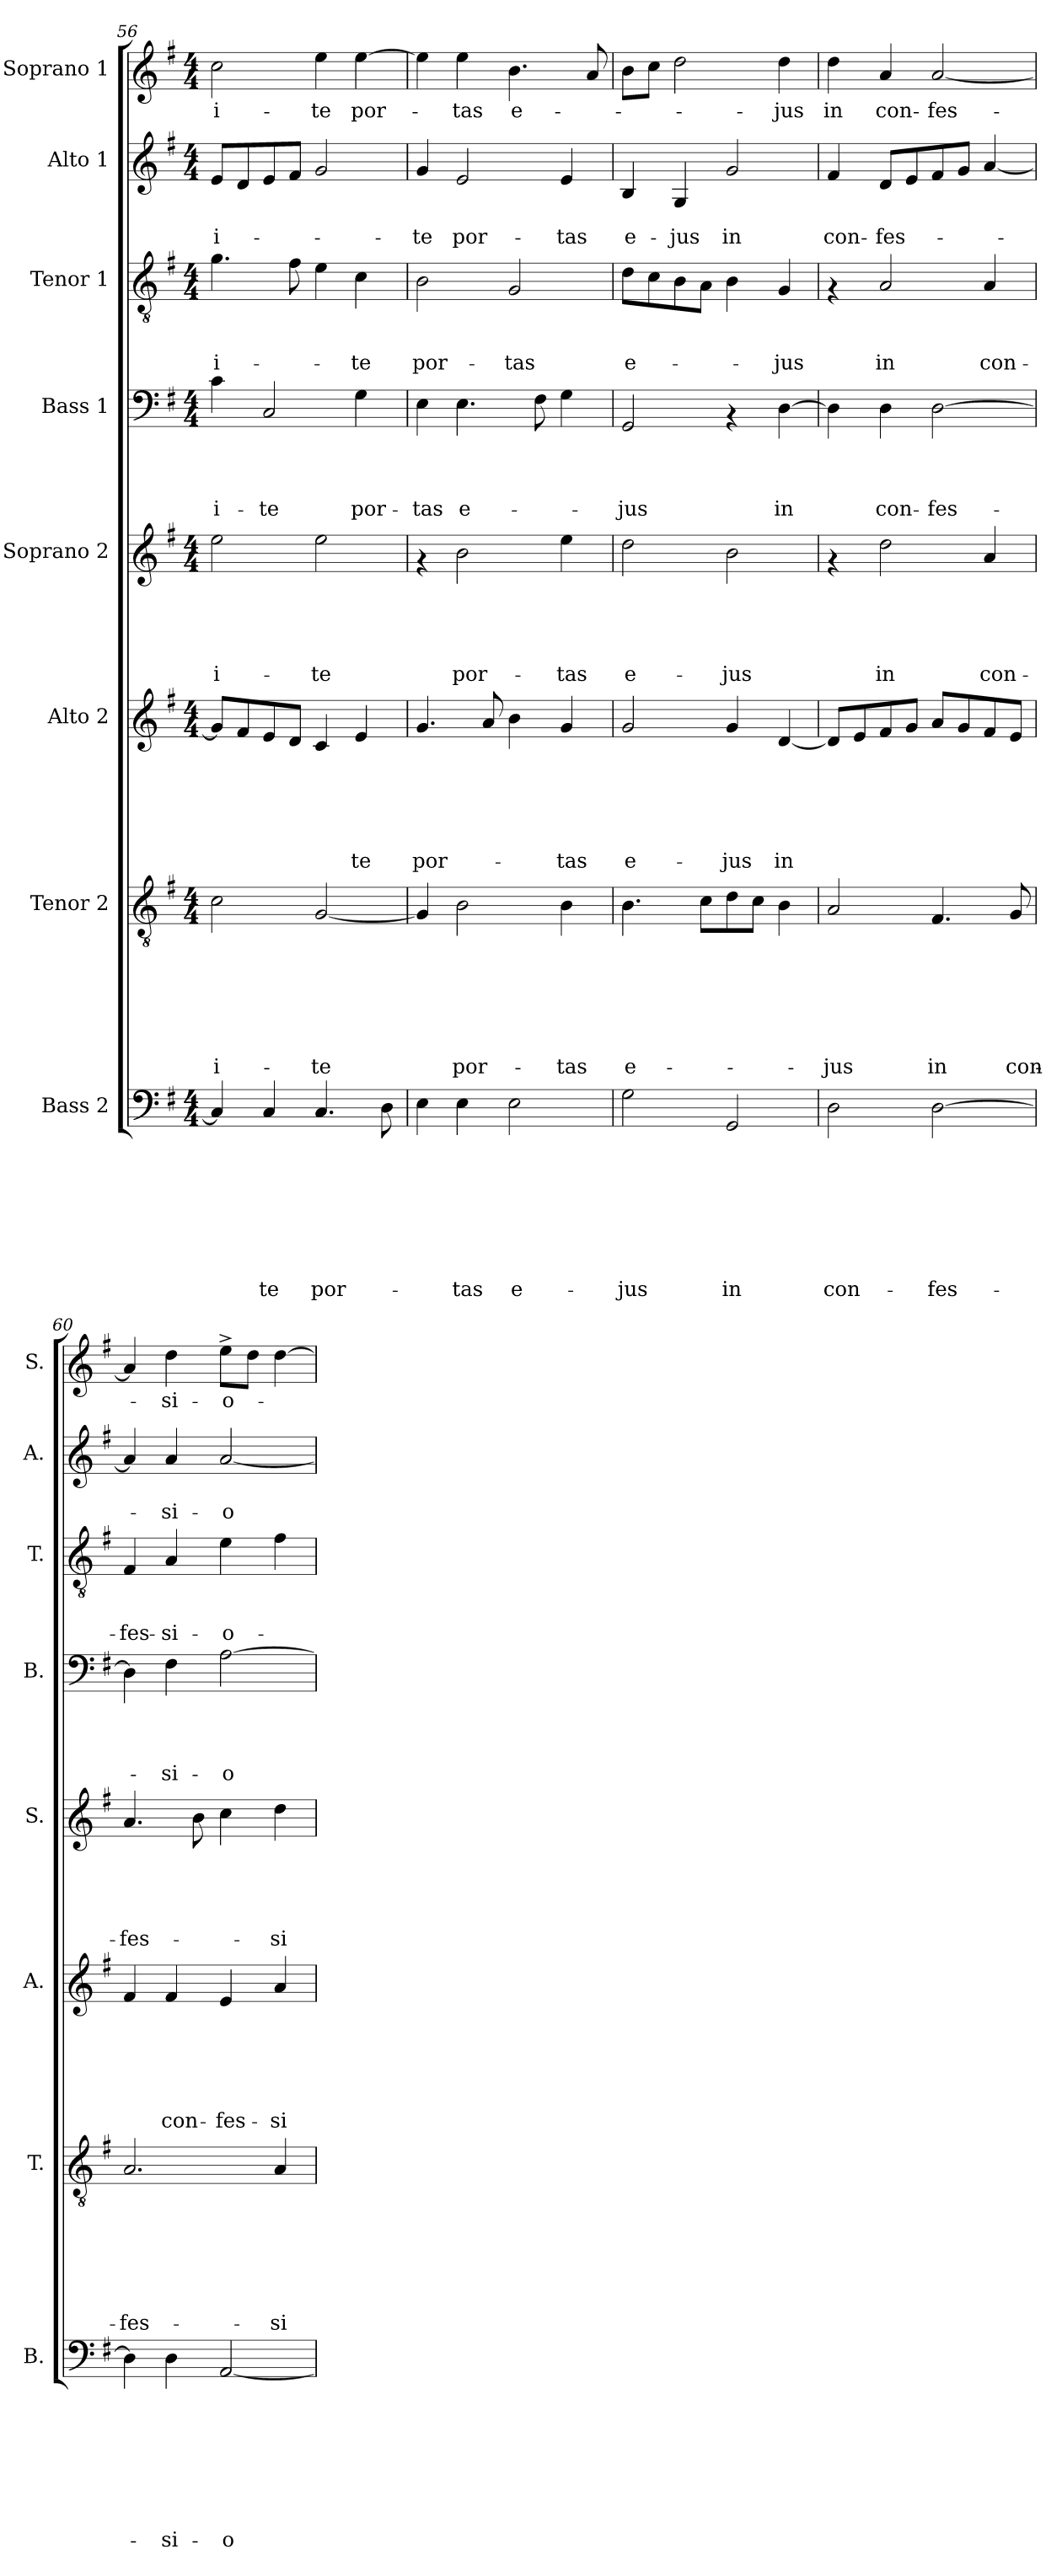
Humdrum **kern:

**kern	**text	**text	**text	**text	**text	**text	**text	**text	**kern	**text	**text	**text	**text	**text	**text	**text	**kern	**text	**text	**text	**text	**text	**text	**kern	**text	**text	**text	**text	**text	**kern	**text	**text	**text	**text	**kern	**text	**text	**text	**kern	**text	**text	**kern	**text
*part8	*part8	*part8	*part8	*part8	*part8	*part8	*part8	*part8	*part7	*part7	*part7	*part7	*part7	*part7	*part7	*part7	*part6	*part6	*part6	*part6	*part6	*part6	*part6	*part5	*part5	*part5	*part5	*part5	*part5	*part4	*part4	*part4	*part4	*part4	*part3	*part3	*part3	*part3	*part2	*part2	*part2	*part1	*part1
*staff8	*staff8	*staff8	*staff8	*staff8	*staff8	*staff8	*staff8	*staff8	*staff7	*staff7	*staff7	*staff7	*staff7	*staff7	*staff7	*staff7	*staff6	*staff6	*staff6	*staff6	*staff6	*staff6	*staff6	*staff5	*staff5	*staff5	*staff5	*staff5	*staff5	*staff4	*staff4	*staff4	*staff4	*staff4	*staff3	*staff3	*staff3	*staff3	*staff2	*staff2	*staff2	*staff1	*staff1
*I"Bass 2	*	*	*	*	*	*	*	*	*I"Tenor 2	*	*	*	*	*	*	*	*I"Alto 2	*	*	*	*	*	*	*I"Soprano 2	*	*	*	*	*	*I"Bass 1	*	*	*	*	*I"Tenor 1	*	*	*	*I"Alto 1	*	*	*I"Soprano 1	*
*I'B.	*	*	*	*	*	*	*	*	*I'T.	*	*	*	*	*	*	*	*I'A.	*	*	*	*	*	*	*I'S.	*	*	*	*	*	*I'B.	*	*	*	*	*I'T.	*	*	*	*I'A.	*	*	*I'S.	*
*clefF4	*	*	*	*	*	*	*	*	*clefGv2	*	*	*	*	*	*	*	*clefG2	*	*	*	*	*	*	*clefG2	*	*	*	*	*	*clefF4	*	*	*	*	*clefGv2	*	*	*	*clefG2	*	*	*clefG2	*
*k[f#]	*	*	*	*	*	*	*	*	*k[f#]	*	*	*	*	*	*	*	*k[f#]	*	*	*	*	*	*	*k[f#]	*	*	*	*	*	*k[f#]	*	*	*	*	*k[f#]	*	*	*	*k[f#]	*	*	*k[f#]	*
*G:	*	*	*	*	*	*	*	*	*G:	*	*	*	*	*	*	*	*G:	*	*	*	*	*	*	*G:	*	*	*	*	*	*G:	*	*	*	*	*G:	*	*	*	*G:	*	*	*G:	*
*M4/4	*	*	*	*	*	*	*	*	*M4/4	*	*	*	*	*	*	*	*M4/4	*	*	*	*	*	*	*M4/4	*	*	*	*	*	*M4/4	*	*	*	*	*M4/4	*	*	*	*M4/4	*	*	*M4/4	*
=56	=56	=56	=56	=56	=56	=56	=56	=56	=56	=56	=56	=56	=56	=56	=56	=56	=56	=56	=56	=56	=56	=56	=56	=56	=56	=56	=56	=56	=56	=56	=56	=56	=56	=56	=56	=56	=56	=56	=56	=56	=56	=56	=56
!	!	!	!	!	!	!	!	!	!	!	!	!	!	!	!	!LO:LY:b	!	!	!	!	!	!	!	!	!	!	!	!	!LO:LY:b	!	!	!	!	!LO:LY:b	!	!	!	!LO:LY:b	!	!	!LO:LY:b	!	!LO:LY:b
4C/]	.	.	.	.	.	.	.	.	2c\	.	.	.	.	.	.	-i-	8g/L]	.	.	.	.	.	.	2ee\	.	.	.	.	-i-	4c\	.	.	.	-i-	4.g\	.	.	-i-	8e/L	.	-i-	2cc\	-i-
.	.	.	.	.	.	.	.	.	.	.	.	.	.	.	.	.	8f#/	.	.	.	.	.	.	.	.	.	.	.	.	.	.	.	.	.	.	.	.	.	8d/	.	.	.	.
!	!	!	!	!	!	!	!	!LO:LY:b	!	!	!	!	!	!	!	!	!	!	!	!	!	!	!	!	!	!	!	!	!	!	!	!	!	!LO:LY:b	!	!	!	!	!	!	!	!	!
4C/	.	.	.	.	.	.	.	-te	.	.	.	.	.	.	.	.	8e/	.	.	.	.	.	.	.	.	.	.	.	.	2C/	.	.	.	-te	.	.	.	.	8e/	.	.	.	.
.	.	.	.	.	.	.	.	.	.	.	.	.	.	.	.	.	8d/J	.	.	.	.	.	.	.	.	.	.	.	.	.	.	.	.	.	8f#\	.	.	.	8f#/J	.	.	.	.
!	!	!	!	!	!	!	!	!LO:LY:b	!	!	!	!	!	!	!	!LO:LY:b	!	!	!	!	!	!	!	!	!	!	!	!	!LO:LY:b	!	!	!	!	!	!	!	!	!	!	!	!	!	!LO:LY:b
4.C/	.	.	.	.	.	.	.	por-	[<2G/	.	.	.	.	.	.	-te	4c/	.	.	.	.	.	.	2ee\	.	.	.	.	-te	.	.	.	.	.	4e\	.	.	.	2g/	.	.	4ee\	-te
!	!	!	!	!	!	!	!	!	!	!	!	!	!	!	!	!	!	!	!	!	!	!	!LO:LY:b	!	!	!	!	!	!	!	!	!	!	!LO:LY:b	!	!	!	!LO:LY:b	!	!	!	!	!LO:LY:b
.	.	.	.	.	.	.	.	.	.	.	.	.	.	.	.	.	4e/	.	.	.	.	.	-te	.	.	.	.	.	.	4G\	.	.	.	por-	4c\	.	.	-te	.	.	.	[>4ee\	por-
8D\	.	.	.	.	.	.	.	.	.	.	.	.	.	.	.	.	.	.	.	.	.	.	.	.	.	.	.	.	.	.	.	.	.	.	.	.	.	.	.	.	.	.	.
=57	=57	=57	=57	=57	=57	=57	=57	=57	=57	=57	=57	=57	=57	=57	=57	=57	=57	=57	=57	=57	=57	=57	=57	=57	=57	=57	=57	=57	=57	=57	=57	=57	=57	=57	=57	=57	=57	=57	=57	=57	=57	=57	=57
!	!	!	!	!	!	!	!	!	!	!	!	!	!	!	!	!	!	!	!	!	!	!	!LO:LY:b	!	!	!	!	!	!	!	!	!	!	!LO:LY:b	!	!	!	!LO:LY:b	!	!	!LO:LY:b	!	!
4E\	.	.	.	.	.	.	.	.	4G/]	.	.	.	.	.	.	.	4.g/	.	.	.	.	.	por-	4rf	.	.	.	.	.	4E\	.	.	.	-tas	2B\	.	.	por-	4g/	.	-te	4ee\]	.
!	!	!	!	!	!	!	!	!LO:LY:b	!	!	!	!	!	!	!	!LO:LY:b	!	!	!	!	!	!	!	!	!	!	!	!	!LO:LY:b	!	!	!	!	!LO:LY:b	!	!	!	!	!	!	!LO:LY:b	!	!LO:LY:b
4E\	.	.	.	.	.	.	.	-tas	2B\	.	.	.	.	.	.	por-	.	.	.	.	.	.	.	2b\	.	.	.	.	por-	4.E\	.	.	.	e-	.	.	.	.	2e/	.	por-	4ee\	-tas
.	.	.	.	.	.	.	.	.	.	.	.	.	.	.	.	.	8a/	.	.	.	.	.	.	.	.	.	.	.	.	.	.	.	.	.	.	.	.	.	.	.	.	.	.
!	!	!	!	!	!	!	!	!LO:LY:b	!	!	!	!	!	!	!	!	!	!	!	!	!	!	!	!	!	!	!	!	!	!	!	!	!	!	!	!	!	!LO:LY:b	!	!	!	!	!LO:LY:b
2E\	.	.	.	.	.	.	.	e-	.	.	.	.	.	.	.	.	4b\	.	.	.	.	.	.	.	.	.	.	.	.	.	.	.	.	.	2G/	.	.	-tas	.	.	.	4.b\	e-
.	.	.	.	.	.	.	.	.	.	.	.	.	.	.	.	.	.	.	.	.	.	.	.	.	.	.	.	.	.	8F#\	.	.	.	.	.	.	.	.	.	.	.	.	.
!	!	!	!	!	!	!	!	!	!	!	!	!	!	!	!	!LO:LY:b	!	!	!	!	!	!	!LO:LY:b	!	!	!	!	!	!LO:LY:b	!	!	!	!	!	!	!	!	!	!	!	!LO:LY:b	!	!
.	.	.	.	.	.	.	.	.	4B\	.	.	.	.	.	.	-tas	4g/	.	.	.	.	.	-tas	4ee\	.	.	.	.	-tas	4G\	.	.	.	.	.	.	.	.	4e/	.	-tas	.	.
.	.	.	.	.	.	.	.	.	.	.	.	.	.	.	.	.	.	.	.	.	.	.	.	.	.	.	.	.	.	.	.	.	.	.	.	.	.	.	.	.	.	8a/	.
!!LO:PB:g=z
=58	=58	=58	=58	=58	=58	=58	=58	=58	=58	=58	=58	=58	=58	=58	=58	=58	=58	=58	=58	=58	=58	=58	=58	=58	=58	=58	=58	=58	=58	=58	=58	=58	=58	=58	=58	=58	=58	=58	=58	=58	=58	=58	=58
!	!	!	!	!	!	!	!	!LO:LY:b	!	!	!	!	!	!	!	!LO:LY:b	!	!	!	!	!	!	!LO:LY:b	!	!	!	!	!	!LO:LY:b	!	!	!	!	!LO:LY:b	!	!	!	!LO:LY:b	!	!	!LO:LY:b	!	!
2G\	.	.	.	.	.	.	.	-jus	4.B\	.	.	.	.	.	.	e-	2g/	.	.	.	.	.	e-	2dd\	.	.	.	.	e-	2GG/	.	.	.	-jus	8d\L	.	.	e-	4B/	.	e-	8b\L	.
.	.	.	.	.	.	.	.	.	.	.	.	.	.	.	.	.	.	.	.	.	.	.	.	.	.	.	.	.	.	.	.	.	.	.	8c\	.	.	.	.	.	.	8cc\J	.
!	!	!	!	!	!	!	!	!	!	!	!	!	!	!	!	!	!	!	!	!	!	!	!	!	!	!	!	!	!	!	!	!	!	!	!	!	!	!	!	!	!LO:LY:b	!	!
.	.	.	.	.	.	.	.	.	.	.	.	.	.	.	.	.	.	.	.	.	.	.	.	.	.	.	.	.	.	.	.	.	.	.	8B\	.	.	.	4G/	.	-jus	2dd\	.
.	.	.	.	.	.	.	.	.	8c\L	.	.	.	.	.	.	.	.	.	.	.	.	.	.	.	.	.	.	.	.	.	.	.	.	.	8A\J	.	.	.	.	.	.	.	.
!	!	!	!	!	!	!	!	!LO:LY:b	!	!	!	!	!	!	!	!	!	!	!	!	!	!	!LO:LY:b	!	!	!	!	!	!LO:LY:b	!	!	!	!	!	!	!	!	!	!	!	!LO:LY:b	!	!
2GG/	.	.	.	.	.	.	.	in	8d\	.	.	.	.	.	.	.	4g/	.	.	.	.	.	-jus	2b\	.	.	.	.	-jus	4rAA	.	.	.	.	4B\	.	.	.	2g/	.	in	.	.
.	.	.	.	.	.	.	.	.	8c\J	.	.	.	.	.	.	.	.	.	.	.	.	.	.	.	.	.	.	.	.	.	.	.	.	.	.	.	.	.	.	.	.	.	.
!	!	!	!	!	!	!	!	!	!	!	!	!	!	!	!	!	!	!	!	!	!	!	!LO:LY:b	!	!	!	!	!	!	!	!	!	!	!LO:LY:b	!	!	!	!LO:LY:b	!	!	!	!	!LO:LY:b
.	.	.	.	.	.	.	.	.	4B\	.	.	.	.	.	.	.	[<4d/	.	.	.	.	.	in	.	.	.	.	.	.	[>4D\	.	.	.	in	4G/	.	.	-jus	.	.	.	4dd\	-jus
=59	=59	=59	=59	=59	=59	=59	=59	=59	=59	=59	=59	=59	=59	=59	=59	=59	=59	=59	=59	=59	=59	=59	=59	=59	=59	=59	=59	=59	=59	=59	=59	=59	=59	=59	=59	=59	=59	=59	=59	=59	=59	=59	=59
!	!	!	!	!	!	!	!	!LO:LY:b	!	!	!	!	!	!	!	!LO:LY:b	!	!	!	!	!	!	!	!	!	!	!	!	!	!	!	!	!	!	!	!	!	!	!	!	!LO:LY:b	!	!LO:LY:b
2D\	.	.	.	.	.	.	.	con-	2A/	.	.	.	.	.	.	-jus	8d/L]	.	.	.	.	.	.	4rf	.	.	.	.	.	4D\]	.	.	.	.	4rF	.	.	.	4f#/	.	con-	4dd\	in
.	.	.	.	.	.	.	.	.	.	.	.	.	.	.	.	.	8e/	.	.	.	.	.	.	.	.	.	.	.	.	.	.	.	.	.	.	.	.	.	.	.	.	.	.
!	!	!	!	!	!	!	!	!	!	!	!	!	!	!	!	!	!	!	!	!	!	!	!	!	!	!	!	!	!LO:LY:b	!	!	!	!	!LO:LY:b	!	!	!	!LO:LY:b	!	!	!LO:LY:b	!	!LO:LY:b
.	.	.	.	.	.	.	.	.	.	.	.	.	.	.	.	.	8f#/	.	.	.	.	.	.	2dd\	.	.	.	.	in	4D\	.	.	.	con-	2A/	.	.	in	8d/L	.	-fes-	4a/	con-
.	.	.	.	.	.	.	.	.	.	.	.	.	.	.	.	.	8g/J	.	.	.	.	.	.	.	.	.	.	.	.	.	.	.	.	.	.	.	.	.	8e/	.	.	.	.
!	!	!	!	!	!	!	!	!LO:LY:b	!	!	!	!	!	!	!	!LO:LY:b	!	!	!	!	!	!	!	!	!	!	!	!	!	!	!	!	!	!LO:LY:b	!	!	!	!	!	!	!	!	!LO:LY:b
[>2D\	.	.	.	.	.	.	.	-fes-	4.F#/	.	.	.	.	.	.	in	8a/L	.	.	.	.	.	.	.	.	.	.	.	.	[>2D\	.	.	.	-fes-	.	.	.	.	8f#/	.	.	[<2a/	-fes-
.	.	.	.	.	.	.	.	.	.	.	.	.	.	.	.	.	8g/	.	.	.	.	.	.	.	.	.	.	.	.	.	.	.	.	.	.	.	.	.	8g/J	.	.	.	.
!	!	!	!	!	!	!	!	!	!	!	!	!	!	!	!	!	!	!	!	!	!	!	!	!	!	!	!	!	!LO:LY:b	!	!	!	!	!	!	!	!	!LO:LY:b	!	!	!	!	!
.	.	.	.	.	.	.	.	.	.	.	.	.	.	.	.	.	8f#/	.	.	.	.	.	.	4a/	.	.	.	.	con-	.	.	.	.	.	4A/	.	.	con-	[<4a/	.	.	.	.
!	!	!	!	!	!	!	!	!	!	!	!	!	!	!	!	!LO:LY:b	!	!	!	!	!	!	!	!	!	!	!	!	!	!	!	!	!	!	!	!	!	!	!	!	!	!	!
.	.	.	.	.	.	.	.	.	8G/	.	.	.	.	.	.	con-	8e/J	.	.	.	.	.	.	.	.	.	.	.	.	.	.	.	.	.	.	.	.	.	.	.	.	.	.
=60	=60	=60	=60	=60	=60	=60	=60	=60	=60	=60	=60	=60	=60	=60	=60	=60	=60	=60	=60	=60	=60	=60	=60	=60	=60	=60	=60	=60	=60	=60	=60	=60	=60	=60	=60	=60	=60	=60	=60	=60	=60	=60	=60
!	!	!	!	!	!	!	!	!	!	!	!	!	!	!	!	!LO:LY:b	!	!	!	!	!	!	!	!	!	!	!	!	!LO:LY:b	!	!	!	!	!	!	!	!	!LO:LY:b	!	!	!	!	!
4D\]	.	.	.	.	.	.	.	.	2.A/	.	.	.	.	.	.	-fes-	4f#/	.	.	.	.	.	.	4.a/	.	.	.	.	-fes-	4D\]	.	.	.	.	4F#/	.	.	-fes-	4a/]	.	.	4a/]	.
!	!	!	!	!	!	!	!	!LO:LY:b	!	!	!	!	!	!	!	!	!	!	!	!	!	!	!LO:LY:b	!	!	!	!	!	!	!	!	!	!	!LO:LY:b	!	!	!	!LO:LY:b	!	!	!LO:LY:b	!	!LO:LY:b
4D\	.	.	.	.	.	.	.	-si-	.	.	.	.	.	.	.	.	4f#/	.	.	.	.	.	con-	.	.	.	.	.	.	4F#\	.	.	.	-si-	4A/	.	.	-si-	4a/	.	-si-	4dd\	-si-
.	.	.	.	.	.	.	.	.	.	.	.	.	.	.	.	.	.	.	.	.	.	.	.	8b\	.	.	.	.	.	.	.	.	.	.	.	.	.	.	.	.	.	.	.
!	!	!	!	!	!	!	!	!LO:LY:b	!	!	!	!	!	!	!	!	!	!	!	!	!	!	!LO:LY:b	!	!	!	!	!	!	!	!	!	!	!LO:LY:b	!	!	!	!LO:LY:b	!	!	!LO:LY:b	!	!LO:LY:b
[<2AA/	.	.	.	.	.	.	.	-o-	.	.	.	.	.	.	.	.	4e/	.	.	.	.	.	-fes-	4cc\	.	.	.	.	.	[>2A\	.	.	.	-o-	4e\	.	.	-o-	[<2a/	.	-o-	8ee^>\L	-o-
.	.	.	.	.	.	.	.	.	.	.	.	.	.	.	.	.	.	.	.	.	.	.	.	.	.	.	.	.	.	.	.	.	.	.	.	.	.	.	.	.	.	8dd\J	.
!	!	!	!	!	!	!	!	!	!	!	!	!	!	!	!	!LO:LY:b	!	!	!	!	!	!	!LO:LY:b	!	!	!	!	!	!LO:LY:b	!	!	!	!	!	!	!	!	!	!	!	!	!	!
.	.	.	.	.	.	.	.	.	4A/	.	.	.	.	.	.	-si-	4a/	.	.	.	.	.	-si-	4dd\	.	.	.	.	-si-	.	.	.	.	.	4f#\	.	.	.	.	.	.	[>4dd\	.
=	=	=	=	=	=	=	=	=	=	=	=	=	=	=	=	=	=	=	=	=	=	=	=	=	=	=	=	=	=	=	=	=	=	=	=	=	=	=	=	=	=	=	=
*-	*-	*-	*-	*-	*-	*-	*-	*-	*-	*-	*-	*-	*-	*-	*-	*-	*-	*-	*-	*-	*-	*-	*-	*-	*-	*-	*-	*-	*-	*-	*-	*-	*-	*-	*-	*-	*-	*-	*-	*-	*-	*-	*-
